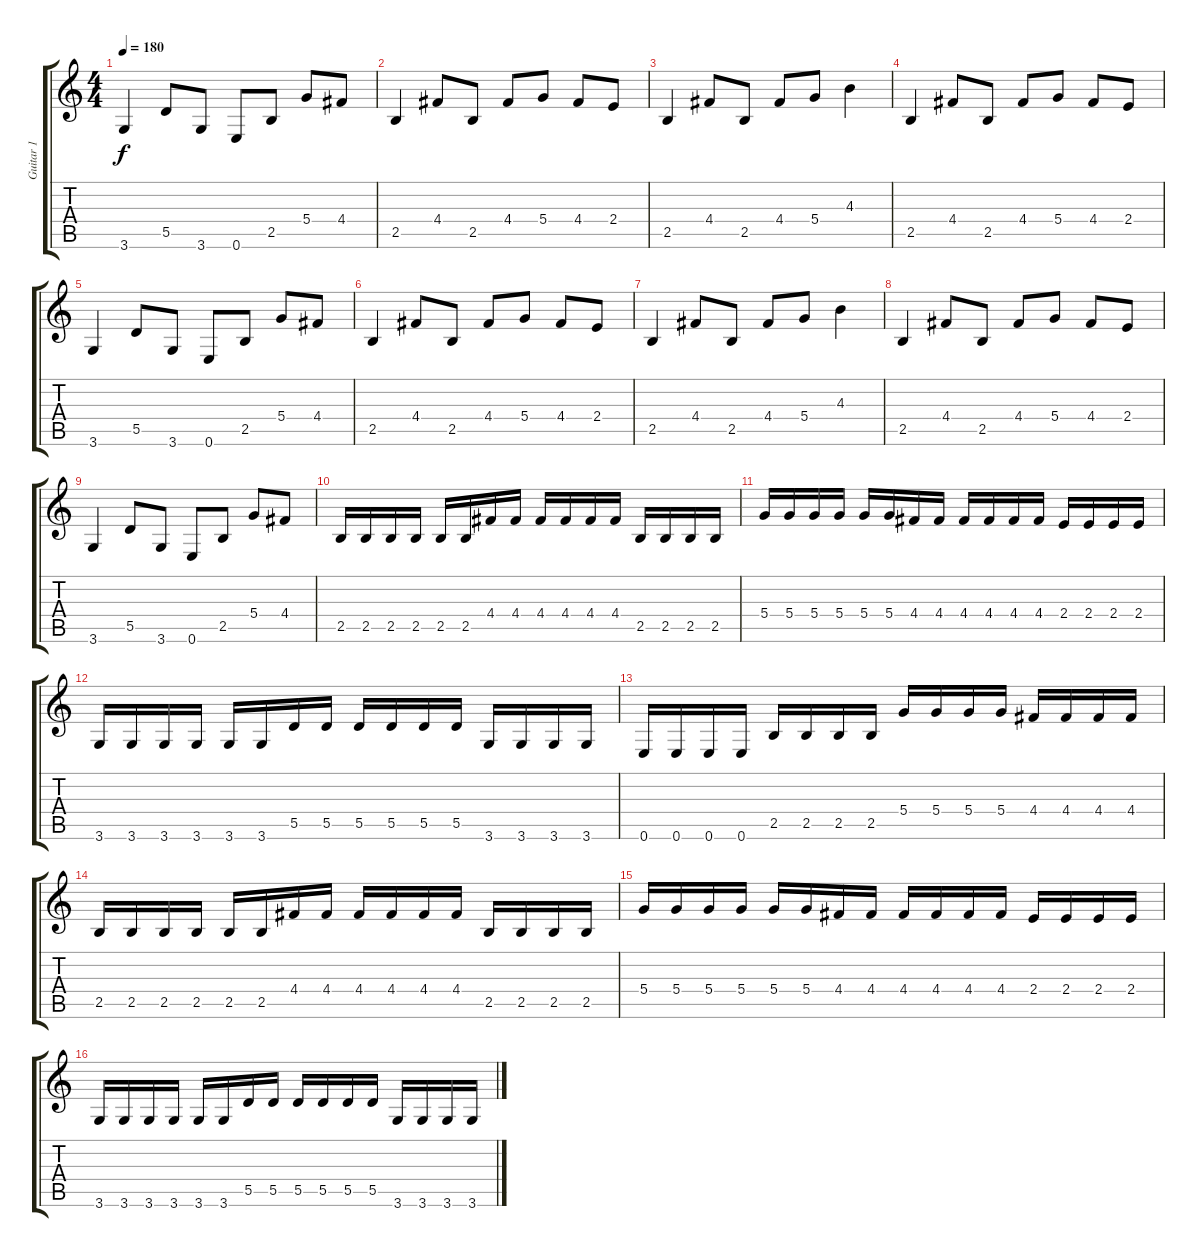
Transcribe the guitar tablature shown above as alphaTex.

\track ("Guitar 1" "Guitar 1") {instrument distortionguitar}
\staff {score tabs}
\tuning (E4 B3 G3 D3 A2 E2) {hide}
\ts (4 4)
\tempo 180
\clef g2
\ks c
3.6.4{dy f} 5.5.8 3.6.8 0.6.8 2.5.8 5.4.8 4.4.8 |
2.5.4 4.4.8 2.5.8 4.4.8 5.4.8 4.4.8 2.4.8 |
2.5.4 4.4.8 2.5.8 4.4.8 5.4.8 4.3.4 |
2.5.4 4.4.8 2.5.8 4.4.8 5.4.8 4.4.8 2.4.8 |
3.6.4 5.5.8 3.6.8 0.6.8 2.5.8 5.4.8 4.4.8 |
2.5.4 4.4.8 2.5.8 4.4.8 5.4.8 4.4.8 2.4.8 |
2.5.4 4.4.8 2.5.8 4.4.8 5.4.8 4.3.4 |
2.5.4 4.4.8 2.5.8 4.4.8 5.4.8 4.4.8 2.4.8 |
3.6.4 5.5.8 3.6.8 0.6.8 2.5.8 5.4.8 4.4.8 |
2.5.16 2.5.16 2.5.16 2.5.16 2.5.16 2.5.16 4.4.16 4.4.16 4.4.16 4.4.16 4.4.16 4.4.16 2.5.16 2.5.16 2.5.16 2.5.16 |
5.4.16 5.4.16 5.4.16 5.4.16 5.4.16 5.4.16 4.4.16 4.4.16 4.4.16 4.4.16 4.4.16 4.4.16 2.4.16 2.4.16 2.4.16 2.4.16 |
3.6.16 3.6.16 3.6.16 3.6.16 3.6.16 3.6.16 5.5.16 5.5.16 5.5.16 5.5.16 5.5.16 5.5.16 3.6.16 3.6.16 3.6.16 3.6.16 |
0.6.16 0.6.16 0.6.16 0.6.16 2.5.16 2.5.16 2.5.16 2.5.16 5.4.16 5.4.16 5.4.16 5.4.16 4.4.16 4.4.16 4.4.16 4.4.16 |
2.5.16 2.5.16 2.5.16 2.5.16 2.5.16 2.5.16 4.4.16 4.4.16 4.4.16 4.4.16 4.4.16 4.4.16 2.5.16 2.5.16 2.5.16 2.5.16 |
5.4.16 5.4.16 5.4.16 5.4.16 5.4.16 5.4.16 4.4.16 4.4.16 4.4.16 4.4.16 4.4.16 4.4.16 2.4.16 2.4.16 2.4.16 2.4.16 |
3.6.16 3.6.16 3.6.16 3.6.16 3.6.16 3.6.16 5.5.16 5.5.16 5.5.16 5.5.16 5.5.16 5.5.16 3.6.16 3.6.16 3.6.16 3.6.16
